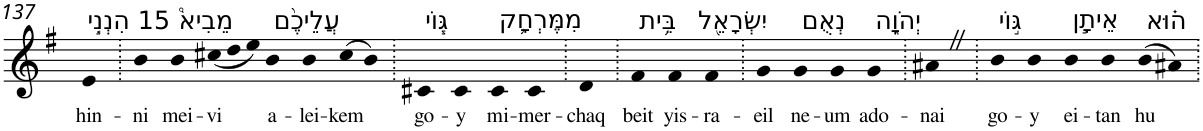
**kern	**text
*part1	*part1
*staff1	*staff1
*I"Piano	*
*I'Pno	*
!!LO:PB:g=z
*clefG2	*
*k[f#]	*
*G:	*
=137	=137
!LO:TX:a:t=15 הִנְנִ֣י	!
!	!LO:LY:b
4e	hin-
=138.	=138.
!	!LO:LY:b
4b	-ni
!LO:TX:a:t=מֵבִיא֩	!
!	!LO:LY:b
4b	mei-
*Xtuplet	*
!	!LO:LY:b
(<12cc#X	-vi
12dd	.
12ee)	.
!LO:TX:a:t=עֲלֵיכֶ֨ם	!
!	!LO:LY:b
4b	a-
!	!LO:LY:b
4b	-lei-
!	!LO:LY:b
(>8cc#	-kem
8b)	.
=139.	=139.
!LO:TX:a:t=גּ֧וֹי	!
!	!LO:LY:b
4c#X	go-
!	!LO:LY:b
4c#	-y
!LO:TX:a:t=מִמֶּרְחָ֛ק	!
!	!LO:LY:b
4c#	mi-
!	!LO:LY:b
4c#	-mer-
=140.	=140.
!	!LO:LY:b
4d	-chaq
=141.	=141.
!LO:TX:a:t=בֵּ֥ית	!
!	!LO:LY:b
4f#	beit
!LO:TX:a:t=יִשְׂרָאֵ֖ל	!
!	!LO:LY:b
4f#	yis-
!	!LO:LY:b
4f#	-ra-
=142.	=142.
!	!LO:LY:b
4g	-eil
!LO:TX:a:t=נְאֻם	!
!	!LO:LY:b
4g	ne-
!	!LO:LY:b
4g	-um
!LO:TX:a:t=יְהֹוָ֑ה	!
!	!LO:LY:b
4g	ado-
=143.	=143.
!	!LO:LY:b
4a#XZ	-nai
=144.	=144.
!LO:TX:a:t=גּ֣וֹי	!
!	!LO:LY:b
4b	go-
!	!LO:LY:b
4b	-y
!LO:TX:a:t=אֵיתָ֣ן	!
!	!LO:LY:b
4b	ei-
!	!LO:LY:b
4b	-tan
!LO:TX:a:t=ה֗וּא	!
!	!LO:LY:b
(>8b	hu
8a#X)	.
=.	=.
*-	*-
